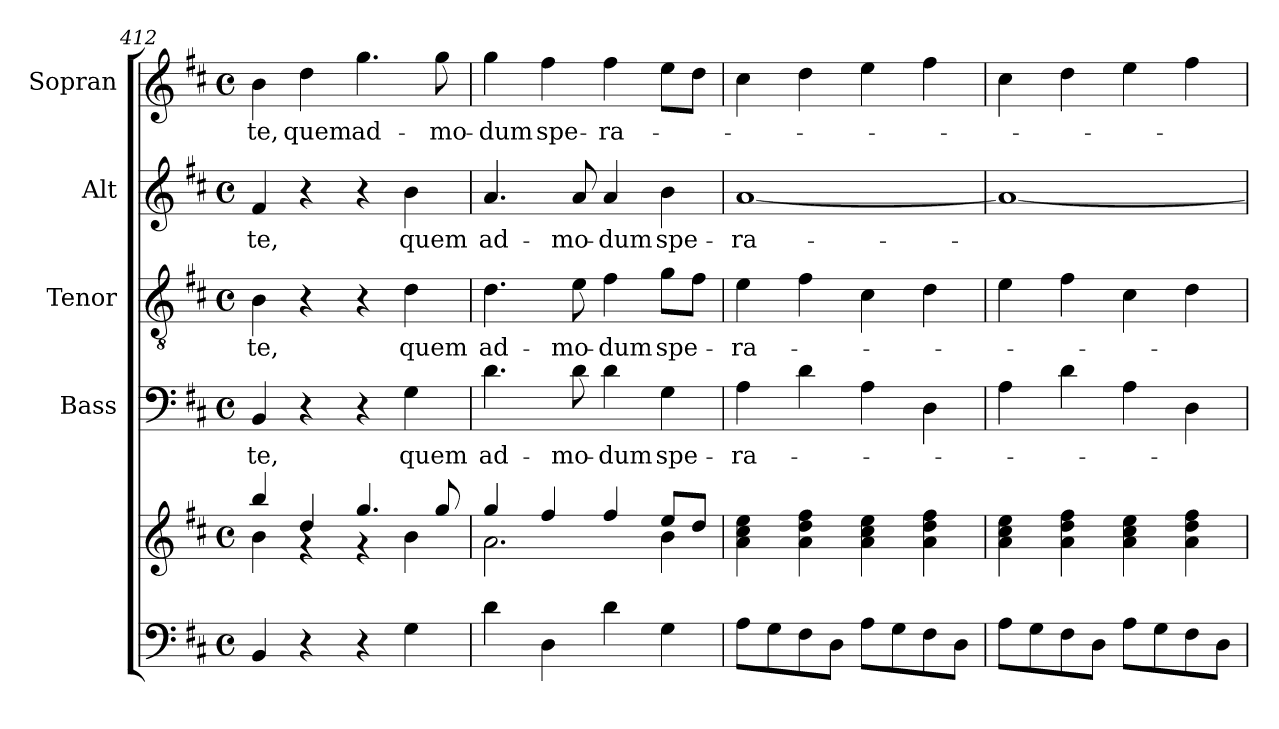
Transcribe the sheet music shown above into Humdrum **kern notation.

**kern	**kern	**kern	**text	**kern	**text	**kern	**text	**kern	**text
*part5	*part5	*part4	*part4	*part3	*part3	*part2	*part2	*part1	*part1
*staff6	*staff5	*staff4	*staff4	*staff3	*staff3	*staff2	*staff2	*staff1	*staff1
*	*	*I"Bass	*	*I"Tenor	*	*I"Alt	*	*I"Sopran	*
*	*	*I'B.	*	*I'T.	*	*I'A.	*	*I'S.	*
!!LO:LB:g=z
*clefF4	*clefG2	*clefF4	*	*clefGv2	*	*clefG2	*	*clefG2	*
*k[f#c#]	*k[f#c#]	*k[f#c#]	*	*k[f#c#]	*	*k[f#c#]	*	*k[f#c#]	*
*D:	*D:	*D:	*	*D:	*	*D:	*	*D:	*
*M4/4	*M4/4	*M4/4	*	*M4/4	*	*M4/4	*	*M4/4	*
*met(c)	*met(c)	*met(c)	*	*met(c)	*	*met(c)	*	*met(c)	*
=412	=412	=412	=412	=412	=412	=412	=412	=412	=412
*	*^	*	*	*	*	*	*	*	*
!	!	!	!	!LO:LY:b	!	!LO:LY:b	!	!LO:LY:b	!	!LO:LY:b
4BB/	4bb/	4b\	4BB/	te,	4B\	te,	4f#/	te,	4b\	te,
!	!	!	!	!	!	!	!	!	!	!LO:LY:b
4r	4dd/	4rf	4r	.	4r	.	4r	.	4dd\	quem
!	!	!	!	!	!	!	!	!	!	!LO:LY:b
4r	4.gg/	4rf	4r	.	4r	.	4r	.	4.gg\	ad-
!	!	!	!	!LO:LY:b	!	!LO:LY:b	!	!LO:LY:b	!	!
4G\	.	4b\	4G\	quem	4d\	quem	4b\	quem	.	.
!	!	!	!	!	!	!	!	!	!	!LO:LY:b
.	8gg/	.	.	.	.	.	.	.	8gg\	-mo-
!!LO:PB:g=z
=413	=413	=413	=413	=413	=413	=413	=413	=413	=413	=413
!	!	!	!	!LO:LY:b	!	!LO:LY:b	!	!LO:LY:b	!	!LO:LY:b
4d\	4gg/	2.a\	4.d\	ad-	4.d\	ad-	4.a/	ad-	4gg\	-dum
!	!	!	!	!	!	!	!	!	!	!LO:LY:b
4D\	4ff#/	.	.	.	.	.	.	.	4ff#\	spe-
!	!	!	!	!LO:LY:b	!	!LO:LY:b	!	!LO:LY:b	!	!
.	.	.	8d\	-mo-	8e\	-mo-	8a/	-mo-	.	.
!	!	!	!	!LO:LY:b	!	!LO:LY:b	!	!LO:LY:b	!	!LO:LY:b
4d\	4ff#/	.	4d\	-dum	4f#\	-dum	4a/	-dum	4ff#\	-ra-
!	!	!	!	!LO:LY:b	!	!LO:LY:b	!	!LO:LY:b	!	!
4G\	8ee/L	4b\	4G\	spe-	8g\L	spe-	4b\	spe-	8ee\L	.
.	8dd/J	.	.	.	8f#\J	.	.	.	8dd\J	.
*	*v	*v	*	*	*	*	*	*	*	*
!!LO:LB:g=z
=414	=414	=414	=414	=414	=414	=414	=414	=414	=414
!	!	!	!LO:LY:b	!	!LO:LY:b	!	!LO:LY:b	!	!
8A\L	4a\ 4cc#\ 4ee\	4A\	-ra-	4e\	-ra-	[1a	-ra-	4cc#\	.
8G\	.	.	.	.	.	.	.	.	.
8F#\	4a\ 4dd\ 4ff#\	4d\	.	4f#\	.	.	.	4dd\	.
8D\J	.	.	.	.	.	.	.	.	.
8A\L	4a\ 4cc#\ 4ee\	4A\	.	4c#\	.	.	.	4ee\	.
8G\	.	.	.	.	.	.	.	.	.
8F#\	4a\ 4dd\ 4ff#\	4D\	.	4d\	.	.	.	4ff#\	.
8D\J	.	.	.	.	.	.	.	.	.
!!LO:PB:g=z
=415	=415	=415	=415	=415	=415	=415	=415	=415	=415
8A\L	4a\ 4cc#\ 4ee\	4A\	.	4e\	.	1a_	.	4cc#\	.
8G\	.	.	.	.	.	.	.	.	.
8F#\	4a\ 4dd\ 4ff#\	4d\	.	4f#\	.	.	.	4dd\	.
8D\J	.	.	.	.	.	.	.	.	.
8A\L	4a\ 4cc#\ 4ee\	4A\	.	4c#\	.	.	.	4ee\	.
8G\	.	.	.	.	.	.	.	.	.
8F#\	4a\ 4dd\ 4ff#\	4D\	.	4d\	.	.	.	4ff#\	.
8D\J	.	.	.	.	.	.	.	.	.
=	=	=	=	=	=	=	=	=	=
*-	*-	*-	*-	*-	*-	*-	*-	*-	*-
